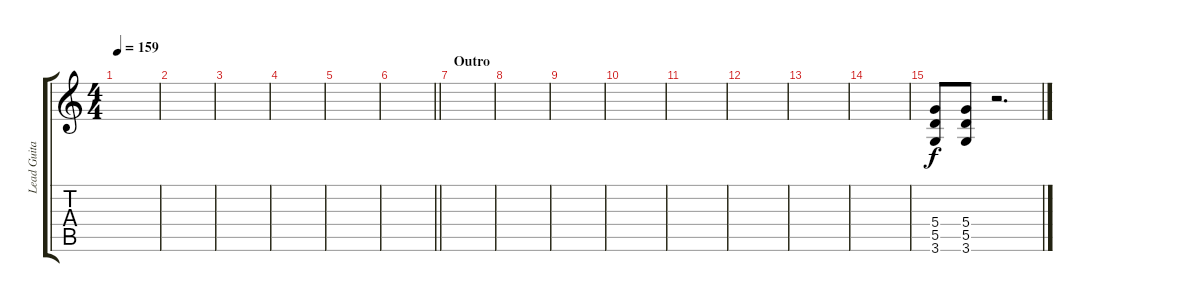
\track ("Lead Guitar (Jason White)" "Lead Guita") {instrument overdrivenguitar}
\staff {score tabs}
\tuning (E4 B3 G3 D3 A2 E2) {hide}
\ts (4 4)
\tempo 159
\clef g2
\ks c
|
|
|
|
|
\barLineRight lightlight
|
\section ("" "Outro")
|
|
|
|
|
|
|
|
(5.4 5.5 3.6).8 (5.4 5.5 3.6).8 r.2{d}
